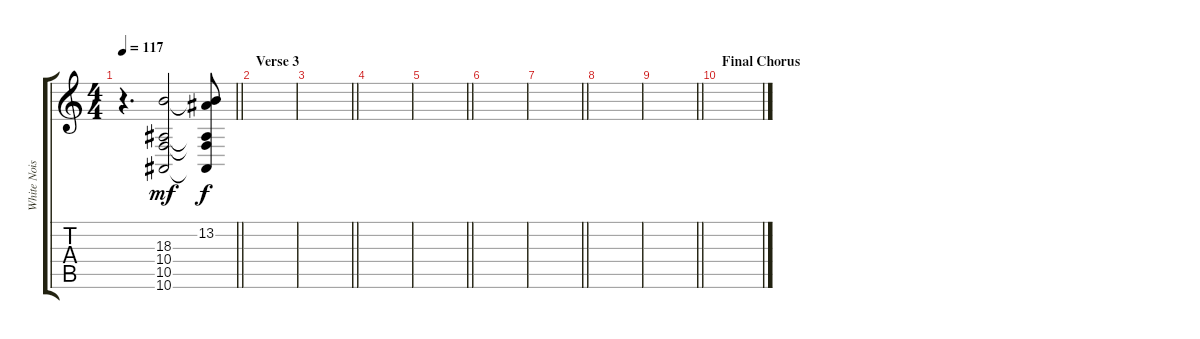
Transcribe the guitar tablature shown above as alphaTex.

\track ("White Noise" "White Nois") {instrument applause}
\staff {score tabs}
\tuning (D4 A3 F3 C3 G2 C2) {hide}
\ts (4 4)
\tempo 117
\clef g2
\barLineRight lightlight
\ks c
r.4{d dy f} (18.3 10.4 10.5 10.6).2{dy mf volume 10} (13.2 18.3{t} 10.4{t} 10.5{t} 10.6{t}).8{dy f} |
\section ("" "Verse 3")
|
\barLineRight lightlight
|
|
\barLineRight lightlight
|
|
\barLineRight lightlight
|
|
\barLineRight lightlight
|
\section ("" "Final Chorus")
